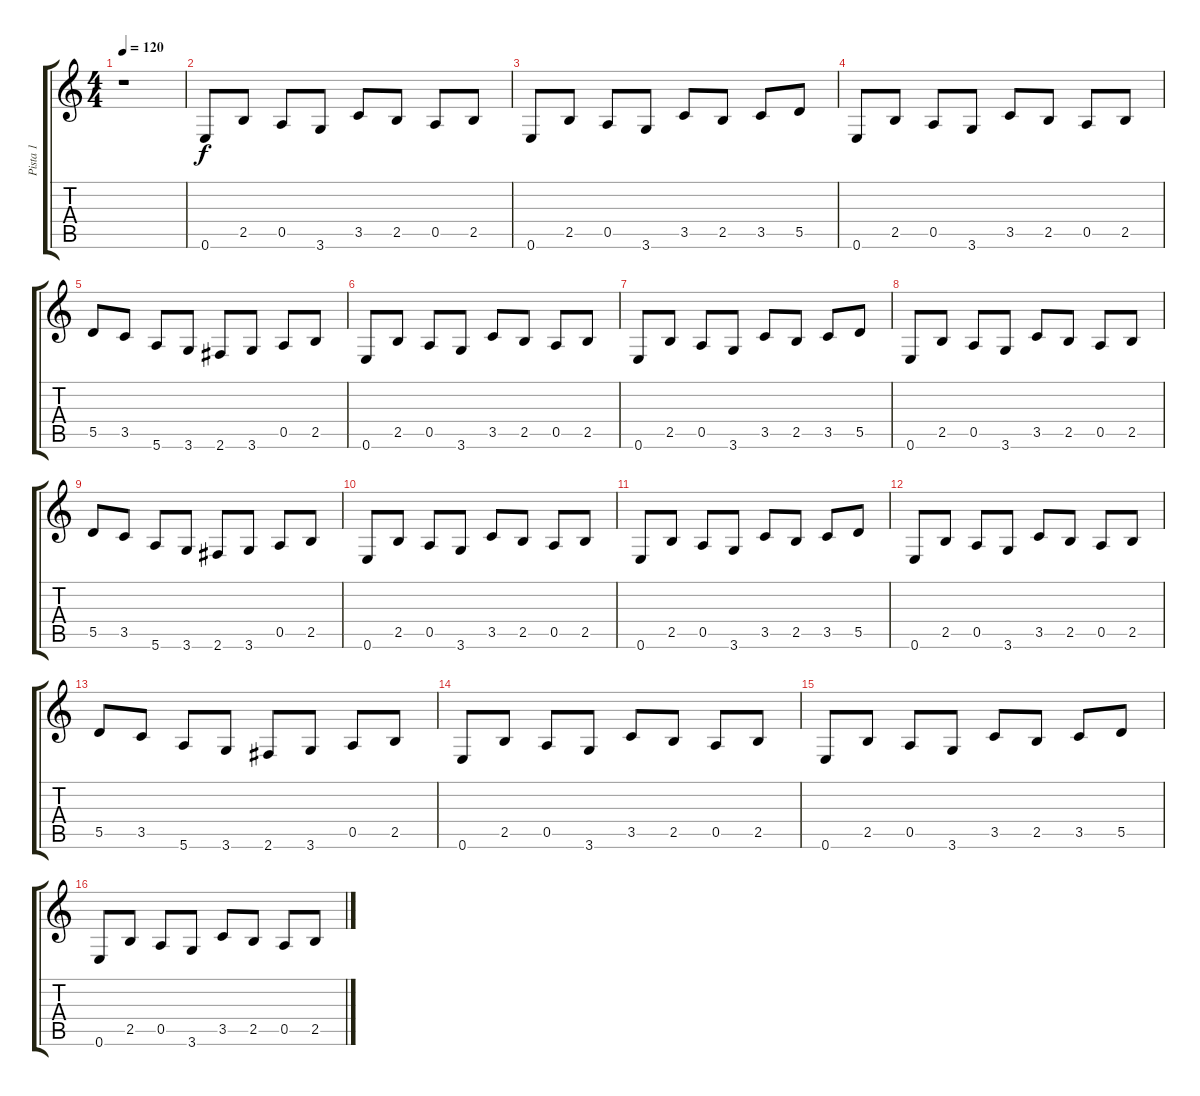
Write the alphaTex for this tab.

\track ("Pista 1" "Pista 1") {instrument overdrivenguitar}
\staff {score tabs}
\tuning (E4 B3 G3 D3 A2 E2) {hide}
\ts (4 4)
\tempo 120
\clef g2
\ks c
r.1{dy f instrument overdrivenguitar} |
0.6.8 2.5.8 0.5.8 3.6.8 3.5.8 2.5.8 0.5.8 2.5.8 |
0.6.8 2.5.8 0.5.8 3.6.8 3.5.8 2.5.8 3.5.8 5.5.8 |
0.6.8 2.5.8 0.5.8 3.6.8 3.5.8 2.5.8 0.5.8 2.5.8 |
5.5.8 3.5.8 5.6.8 3.6.8 2.6.8 3.6.8 0.5.8 2.5.8 |
0.6.8 2.5.8 0.5.8 3.6.8 3.5.8 2.5.8 0.5.8 2.5.8 |
0.6.8 2.5.8 0.5.8 3.6.8 3.5.8 2.5.8 3.5.8 5.5.8 |
0.6.8 2.5.8 0.5.8 3.6.8 3.5.8 2.5.8 0.5.8 2.5.8 |
5.5.8 3.5.8 5.6.8 3.6.8 2.6.8 3.6.8 0.5.8 2.5.8 |
0.6.8 2.5.8 0.5.8 3.6.8 3.5.8 2.5.8 0.5.8 2.5.8 |
0.6.8 2.5.8 0.5.8 3.6.8 3.5.8 2.5.8 3.5.8 5.5.8 |
0.6.8 2.5.8 0.5.8 3.6.8 3.5.8 2.5.8 0.5.8 2.5.8 |
5.5.8 3.5.8 5.6.8 3.6.8 2.6.8 3.6.8 0.5.8 2.5.8 |
0.6.8 2.5.8 0.5.8 3.6.8 3.5.8 2.5.8 0.5.8 2.5.8 |
0.6.8 2.5.8 0.5.8 3.6.8 3.5.8 2.5.8 3.5.8 5.5.8 |
0.6.8 2.5.8 0.5.8 3.6.8 3.5.8 2.5.8 0.5.8 2.5.8
